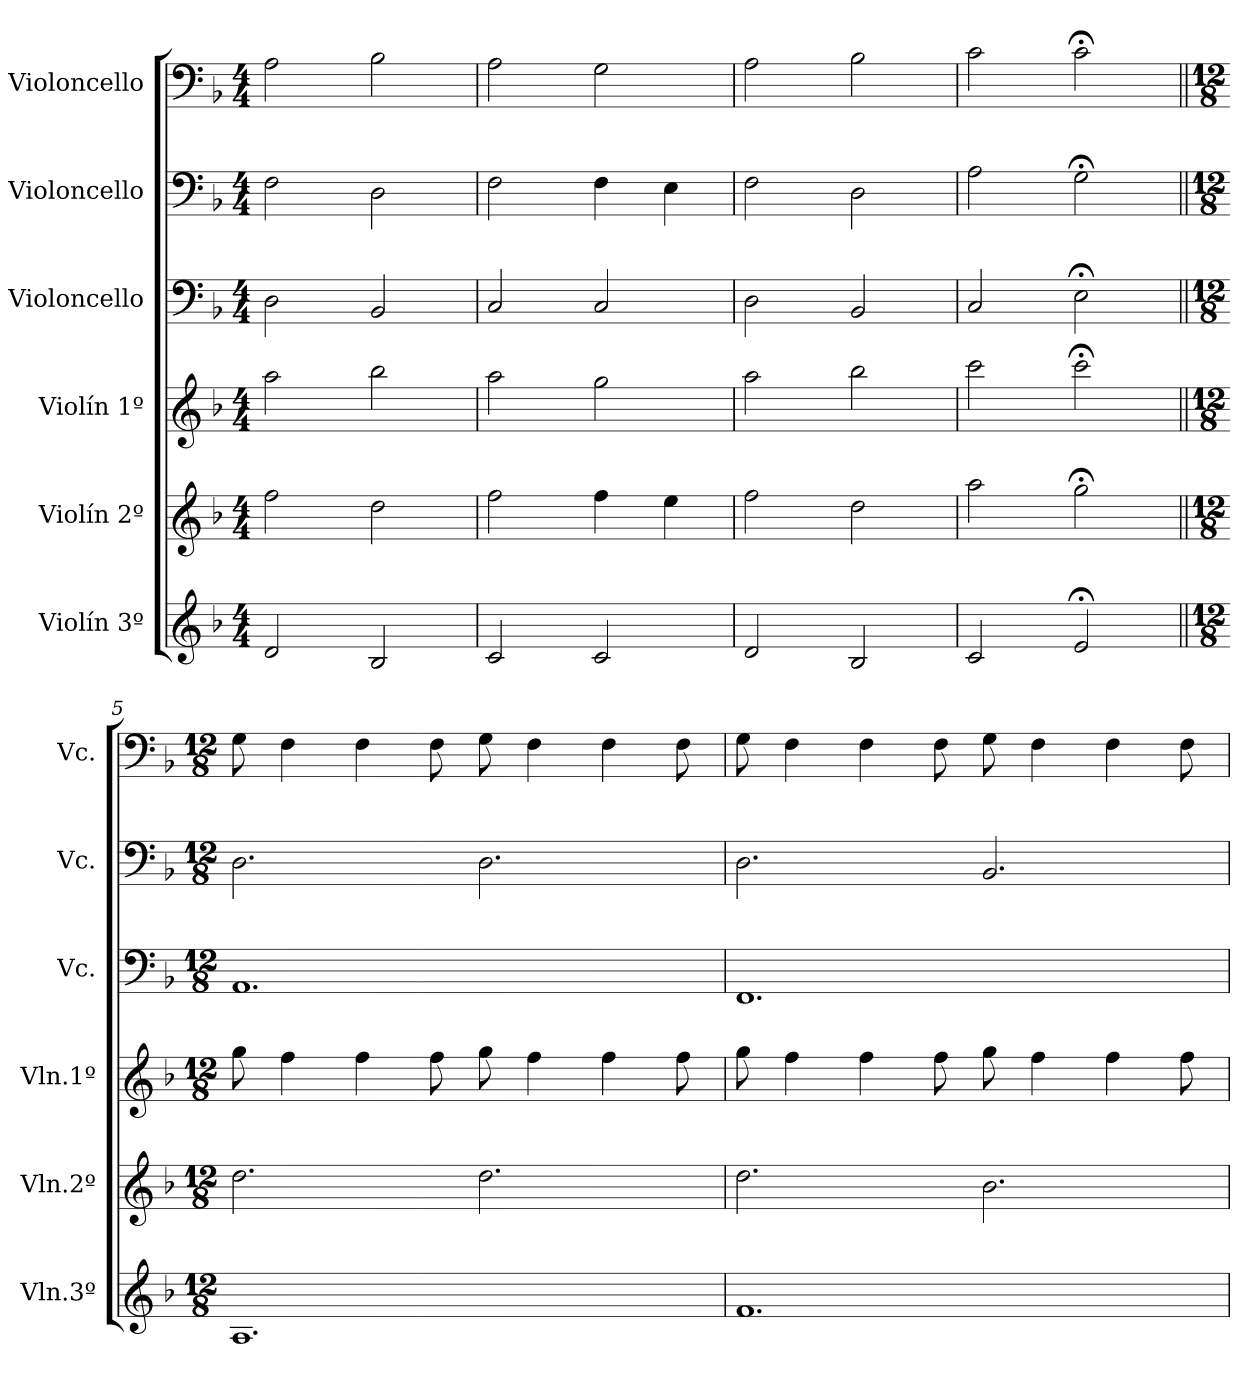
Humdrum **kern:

**kern	**kern	**kern	**kern	**kern	**kern
*part6	*part5	*part4	*part3	*part2	*part1
*staff6	*staff5	*staff4	*staff3	*staff2	*staff1
*I"Violín 3º	*I"Violín 2º	*I"Violín 1º	*I"Violoncello	*I"Violoncello	*I"Violoncello
*I'Vln.3º	*I'Vln.2º	*I'Vln.1º	*I'Vc.	*I'Vc.	*I'Vc.
*clefG2	*clefG2	*clefG2	*clefF4	*clefF4	*clefF4
*k[b-]	*k[b-]	*k[b-]	*k[b-]	*k[b-]	*k[b-]
*M4/4	*M4/4	*M4/4	*M4/4	*M4/4	*M4/4
*MM40	*MM40	*MM40	*MM40	*MM40	*MM40
=1	=1	=1	=1	=1	=1
2d/	2ff\	2aa\	2D\	2F\	2A\
2B-/	2dd\	2bb-\	2BB-/	2D\	2B-\
=2	=2	=2	=2	=2	=2
2c/	2ff\	2aa\	2C/	2F\	2A\
2c/	4ff\	2gg\	2C/	4F\	2G\
.	4ee\	.	.	4E\	.
=3	=3	=3	=3	=3	=3
2d/	2ff\	2aa\	2D\	2F\	2A\
2B-/	2dd\	2bb-\	2BB-/	2D\	2B-\
=4	=4	=4	=4	=4	=4
2c/	2aa\	2ccc\	2C/	2A\	2c\
2e;</	2gg;<\	2ccc;<\	2E;<\	2G;<\	2c;<\
=5||	=5||	=5||	=5||	=5||	=5||
*M12/8	*M12/8	*M12/8	*M12/8	*M12/8	*M12/8
*	*	*	*	*	*MM120
1.A	2.dd\	8gg\	1.AA	2.D\	8G\
.	.	4ff\	.	.	4F\
.	.	4ff\	.	.	4F\
.	.	8ff\	.	.	8F\
.	2.dd\	8gg\	.	2.D\	8G\
.	.	4ff\	.	.	4F\
.	.	4ff\	.	.	4F\
.	.	8ff\	.	.	8F\
=6	=6	=6	=6	=6	=6
1.f	2.dd\	8gg\	1.FF	2.D\	8G\
.	.	4ff\	.	.	4F\
.	.	4ff\	.	.	4F\
.	.	8ff\	.	.	8F\
.	2.b-\	8gg\	.	2.BB-/	8G\
.	.	4ff\	.	.	4F\
.	.	4ff\	.	.	4F\
.	.	8ff\	.	.	8F\
=	=	=	=	=	=
*-	*-	*-	*-	*-	*-
